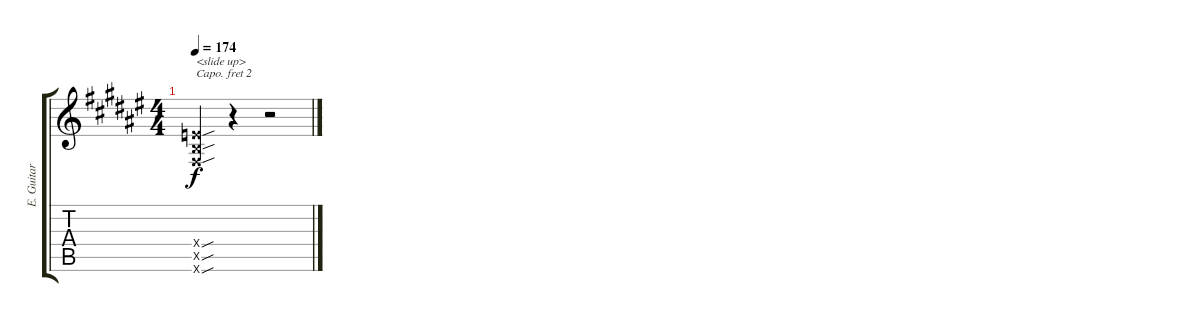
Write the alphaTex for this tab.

\track ("E. Guitar II" "E. Guitar ") {instrument overdrivenguitar}
\staff {score tabs}
\capo 2
\tuning (E4 B3 G3 D3 A2 E2) {hide}
\ts (4 4)
\tempo 174
\clef g2
\ks f#
(0.4{sou x} 0.5{sou x} 0.6{sou x}).4{txt "<slide up>" dy f} r.4 r.2
